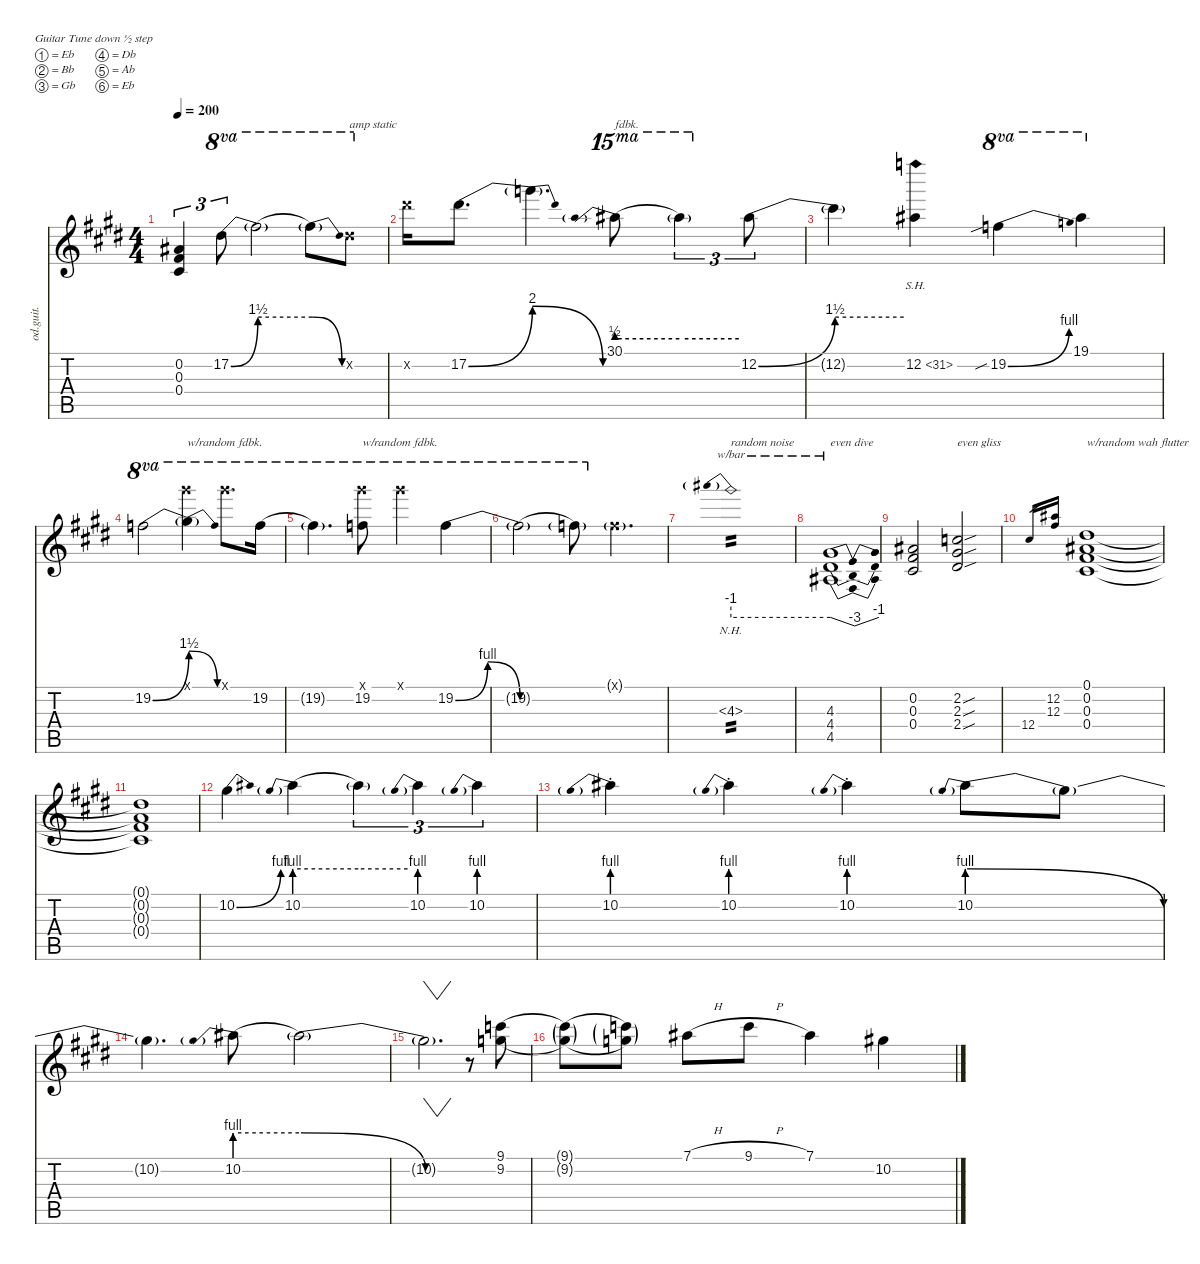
\defaultSystemsLayout 4
\hideDynamics
\bracketExtendMode nobrackets
\otherSystemsTrackNameOrientation horizontal
\track ("Jimi Guitar" "od.guit.") {instrument overdrivenguitar}
\staff {score tabs}
\tuning (Eb4 Bb3 Gb3 Db3 Ab2 Eb2)
\ts (4 4)
\tempo 200
\clef g2
\ks e
(0.2{t acc #} 0.3{t acc #} 0.4{t acc #}).4{tu (3 2) dy f beam Up} 17.2{be (bend 0 0 60 6) acc #}.8{tu (3 2) ot 8va dy ff beam Down} 17.2{be (hold 0 6 60 6) t}.2{ot 8va dy f beam Down} 17.2{be (release 0 6 60 0) t}.8{ot 8va beam Down} 17.2{x acc #}.8{ot 8va txt "amp static" dy ff beam Down} |
17.2{x acc #}.16{beam Down} 17.2{be (bend 0 0 60 8) acc #}.8{d beam Down} 17.2{be (release 0 8 60 0) t}.4{d dy f beam Down} 30.1{be (prebend 0 2 60 2)}.8{ot 15ma txt "fdbk." dy ff beam Down} 30.1{be (hold 0 2 60 2) t}.4{tu (3 2) ot 15ma dy f beam Down} 12.2{be (bend 0 0 60 6) acc #}.8{tu (3 2) dy ff beam Down} |
12.2{be (hold 0 6 60 6) t}.4{dy f beam Down} 12.2{sh 19 acc #}.4{dy ff beam Down} 19.2{be (bend 0 0 30 4) sib acc forcenatural}.4{ot 8va beam Down} 19.1{acc #}.4{ot 8va beam Down} |
19.2{be (bend 0 0 60 6) acc forcenatural}.2{ot 8va beam Down} (29.1{x acc #} 19.2{be (release 0 6 60 0) t}).4{ot 8va txt "w/random fdbk." beam Down} 29.1{x acc #}.8{d ot 8va beam Down} 19.2{be (hold 0 0 60 0) acc forcenatural}.16{ot 8va beam Down} |
19.2{be (hold 0 0 60 0) t acc forcenatural}.4{d ot 8va dy f beam Down} (29.1{x acc #} 19.2{acc forcenatural}).8{ot 8va txt "w/random fdbk." dy ff beam Down} 29.1{x acc #}.4{ot 8va beam Down} 19.2{be (bendrelease 0 0 30 4 30 4 60 0) acc forcenatural}.4{ot 8va beam Down} |
19.2{be (hold 0 0 60 0) t acc forcenatural}.2{ot 8va dy f beam Down} 19.2{be (hold 0 0 60 0) t acc forcenatural}.8{ot 8va beam Down} 2.1{g x acc forcenatural}.4{d beam Down} |
4.3{nh acc #}.1{tbe (predive default 0 -4 60 -4) txt "random noise" tp 2 dy ff beam Down} |
(4.3{acc #} 4.4{acc forcenatural} 4.5{acc forcenatural}).1{tbe (dip default 0 -4 30 -12 60 -4) txt "even dive" beam Up} |
(0.2{acc #} 0.3{acc #} 0.4{acc #}).2{beam Up} (2.2{sou acc forcenatural} 2.3{sou acc #} 2.4{sou acc #}).2{txt "even gliss" beam Up} |
12.4{acc #}.16{gr dy f beam Up} (12.2{acc #} 12.3{acc #}).16{gr beam Up} (0.1{acc #} 0.2{acc #} 0.3{acc #} 0.4{acc #}).1{txt "w/random wah flutter" dy ff beam Up} |
(0.1{t acc #} 0.2{t acc #} 0.3{t acc #} 0.4{t acc #}).1{dy f beam Up} |
10.2{be (bend 0 0 60 4) acc #}.4{dy ff beam Down} 10.2{be (prebend 0 4 60 4)}.4{beam Down} 10.2{be (hold 0 4 60 4) t}.4{tu (3 2) dy f beam Down} 10.2{be (prebend 0 4 60 4)}.4{tu (3 2) beam Down} 10.2{be (prebend 0 4 60 4)}.4{tu (3 2) beam Down} |
10.2{be (prebend 0 4 60 4) st}.4{dy ff beam Down} 10.2{be (prebend 0 4 60 4) st}.4{beam Down} 10.2{be (prebend 0 4 60 4) st}.4{beam Down} 10.2{be (prebendrelease 0 4 60 0)}.8{beam Down} 10.2{t acc #}.8{dy f beam Down} |
10.2{be (hold 0 0 60 0) t acc #}.4{d beam Down} 10.2{be (prebend 0 4 60 4)}.8{dy ff beam Down} 10.2{be (release 0 4 60 0) t}.2{dy f beam Down} |
10.2{be (hold 0 0 60 0) t acc #}.2{vw d beam Down} r.8{beam Down} (9.1{be (hold 0 0 60 0) acc forcenatural} 9.2{be (hold 0 0 60 0) acc forcenatural}).8{dy ff beam Down} |
(9.1{be (hold 0 0 60 0) t acc forcenatural} 9.2{be (hold 0 0 60 0) t acc forcenatural}).8{dy f beam Down} (9.1{be (hold 0 0 60 0) t acc forcenatural} 9.2{be (hold 0 0 60 0) t acc forcenatural}).8{beam Down} 7.1{h acc #}.8{dy ff beam Down} 9.1{h acc forcenatural}.8{beam Down} 7.1{acc #}.4{beam Down} 10.2{acc #}.4{beam Down}
